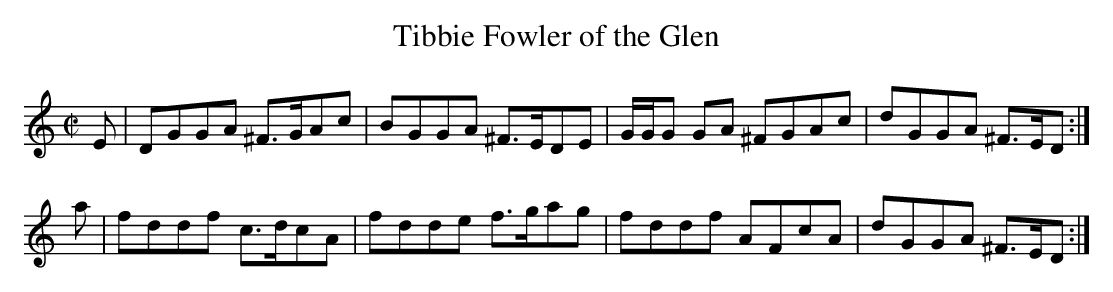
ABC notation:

X:1
T:Tibbie Fowler of the Glen
M:C|
L:1/8
K:DDor
E|DGGA ^F>GAc|BGGA ^F>EDE|G/G/G GA ^FGAc|dGGA ^F>ED:|
a|fddf  c>dcA|fdde  f>gag|fddf      AFcA|dGGA ^F>ED:|
